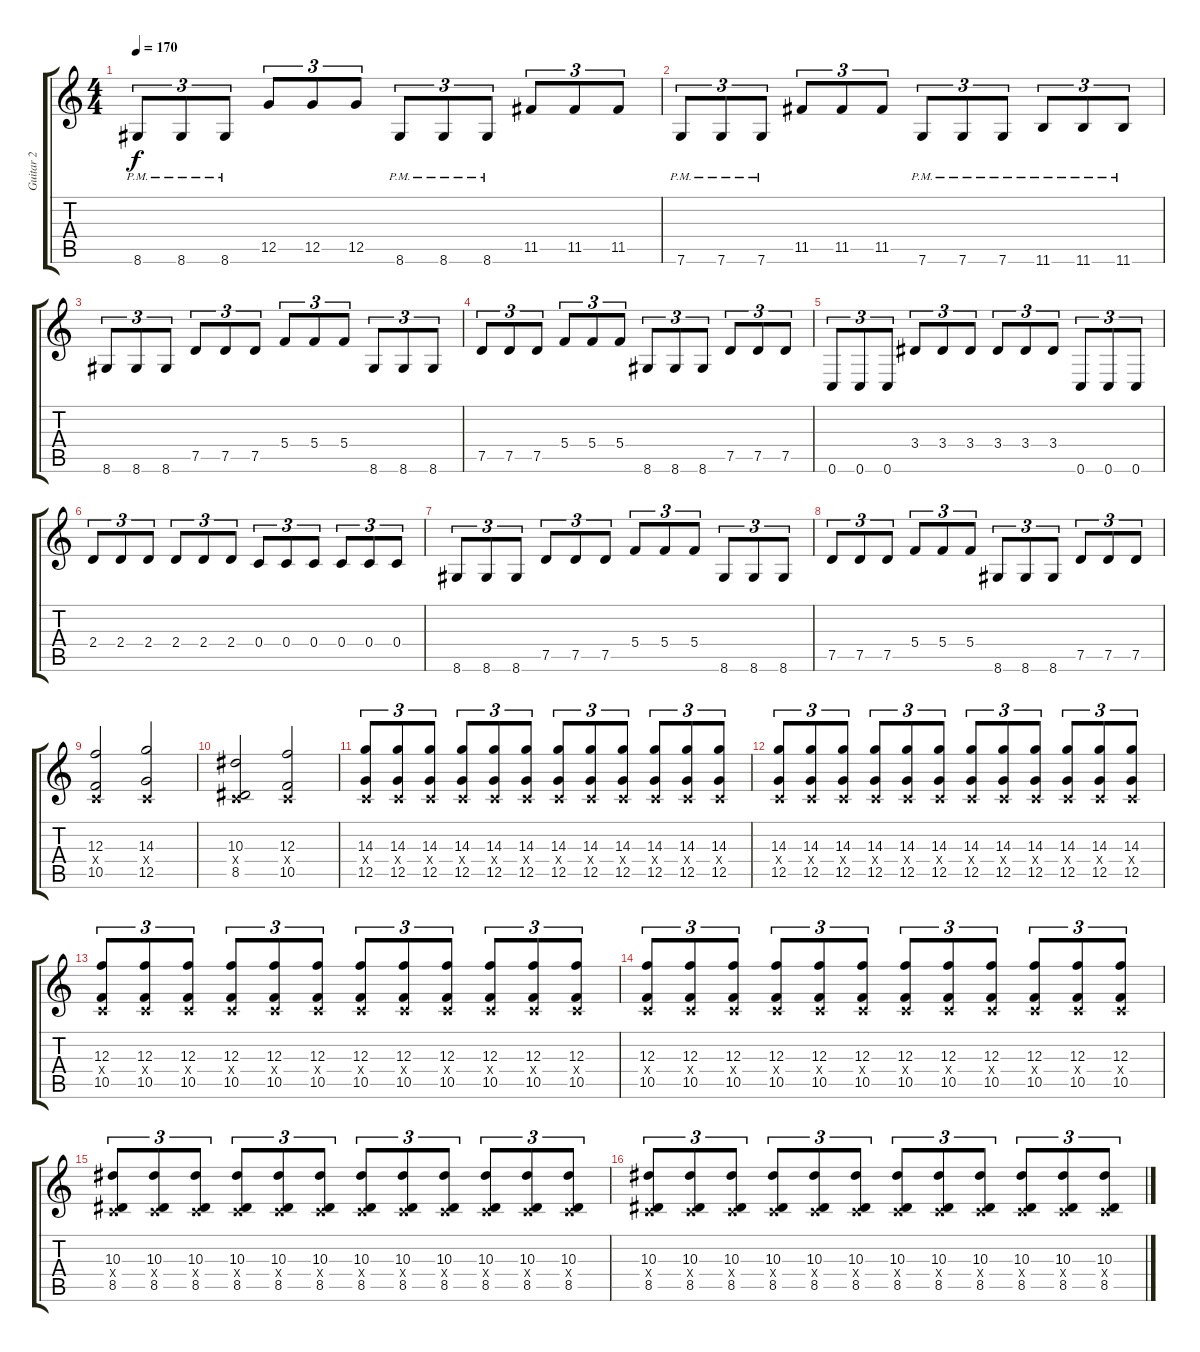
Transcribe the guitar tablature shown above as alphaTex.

\track ("Guitar 2" "Guitar 2") {instrument distortionguitar}
\staff {score tabs}
\tuning (D4 A3 F3 C3 G2 C2) {hide}
\ts (4 4)
\tempo 170
\clef g2
\ks c
8.6{pm}.8{tu (3 2) dy f} 8.6{pm}.8{tu (3 2)} 8.6{pm}.8{tu (3 2)} 12.5.8{tu (3 2)} 12.5.8{tu (3 2)} 12.5.8{tu (3 2)} 8.6{pm}.8{tu (3 2)} 8.6{pm}.8{tu (3 2)} 8.6{pm}.8{tu (3 2)} 11.5.8{tu (3 2)} 11.5.8{tu (3 2)} 11.5.8{tu (3 2)} |
7.6{pm}.8{tu (3 2)} 7.6{pm}.8{tu (3 2)} 7.6{pm}.8{tu (3 2)} 11.5.8{tu (3 2)} 11.5.8{tu (3 2)} 11.5.8{tu (3 2)} 7.6{pm}.8{tu (3 2)} 7.6{pm}.8{tu (3 2)} 7.6{pm}.8{tu (3 2)} 11.6{pm}.8{tu (3 2)} 11.6{pm}.8{tu (3 2)} 11.6{pm}.8{tu (3 2)} |
8.6.8{tu (3 2)} 8.6.8{tu (3 2)} 8.6.8{tu (3 2)} 7.5.8{tu (3 2)} 7.5.8{tu (3 2)} 7.5.8{tu (3 2)} 5.4.8{tu (3 2)} 5.4.8{tu (3 2)} 5.4.8{tu (3 2)} 8.6.8{tu (3 2)} 8.6.8{tu (3 2)} 8.6.8{tu (3 2)} |
7.5.8{tu (3 2)} 7.5.8{tu (3 2)} 7.5.8{tu (3 2)} 5.4.8{tu (3 2)} 5.4.8{tu (3 2)} 5.4.8{tu (3 2)} 8.6.8{tu (3 2)} 8.6.8{tu (3 2)} 8.6.8{tu (3 2)} 7.5.8{tu (3 2)} 7.5.8{tu (3 2)} 7.5.8{tu (3 2)} |
0.6.8{tu (3 2)} 0.6.8{tu (3 2)} 0.6.8{tu (3 2)} 3.4.8{tu (3 2)} 3.4.8{tu (3 2)} 3.4.8{tu (3 2)} 3.4.8{tu (3 2)} 3.4.8{tu (3 2)} 3.4.8{tu (3 2)} 0.6.8{tu (3 2)} 0.6.8{tu (3 2)} 0.6.8{tu (3 2)} |
2.4.8{tu (3 2)} 2.4.8{tu (3 2)} 2.4.8{tu (3 2)} 2.4.8{tu (3 2)} 2.4.8{tu (3 2)} 2.4.8{tu (3 2)} 0.4.8{tu (3 2)} 0.4.8{tu (3 2)} 0.4.8{tu (3 2)} 0.4.8{tu (3 2)} 0.4.8{tu (3 2)} 0.4.8{tu (3 2)} |
8.6.8{tu (3 2)} 8.6.8{tu (3 2)} 8.6.8{tu (3 2)} 7.5.8{tu (3 2)} 7.5.8{tu (3 2)} 7.5.8{tu (3 2)} 5.4.8{tu (3 2)} 5.4.8{tu (3 2)} 5.4.8{tu (3 2)} 8.6.8{tu (3 2)} 8.6.8{tu (3 2)} 8.6.8{tu (3 2)} |
7.5.8{tu (3 2)} 7.5.8{tu (3 2)} 7.5.8{tu (3 2)} 5.4.8{tu (3 2)} 5.4.8{tu (3 2)} 5.4.8{tu (3 2)} 8.6.8{tu (3 2)} 8.6.8{tu (3 2)} 8.6.8{tu (3 2)} 7.5.8{tu (3 2)} 7.5.8{tu (3 2)} 7.5.8{tu (3 2)} |
(12.3 0.4{x} 10.5).2 (14.3 0.4{x} 12.5).2 |
(10.3 0.4{x} 8.5).2 (12.3 0.4{x} 10.5).2 |
(14.3 0.4{x} 12.5).8{tu (3 2)} (14.3 0.4{x} 12.5).8{tu (3 2)} (14.3 0.4{x} 12.5).8{tu (3 2)} (14.3 0.4{x} 12.5).8{tu (3 2)} (14.3 0.4{x} 12.5).8{tu (3 2)} (14.3 0.4{x} 12.5).8{tu (3 2)} (14.3 0.4{x} 12.5).8{tu (3 2)} (14.3 0.4{x} 12.5).8{tu (3 2)} (14.3 0.4{x} 12.5).8{tu (3 2)} (14.3 0.4{x} 12.5).8{tu (3 2)} (14.3 0.4{x} 12.5).8{tu (3 2)} (14.3 0.4{x} 12.5).8{tu (3 2)} |
(14.3 0.4{x} 12.5).8{tu (3 2)} (14.3 0.4{x} 12.5).8{tu (3 2)} (14.3 0.4{x} 12.5).8{tu (3 2)} (14.3 0.4{x} 12.5).8{tu (3 2)} (14.3 0.4{x} 12.5).8{tu (3 2)} (14.3 0.4{x} 12.5).8{tu (3 2)} (14.3 0.4{x} 12.5).8{tu (3 2)} (14.3 0.4{x} 12.5).8{tu (3 2)} (14.3 0.4{x} 12.5).8{tu (3 2)} (14.3 0.4{x} 12.5).8{tu (3 2)} (14.3 0.4{x} 12.5).8{tu (3 2)} (14.3 0.4{x} 12.5).8{tu (3 2)} |
(12.3 0.4{x} 10.5).8{tu (3 2)} (12.3 0.4{x} 10.5).8{tu (3 2)} (12.3 0.4{x} 10.5).8{tu (3 2)} (12.3 0.4{x} 10.5).8{tu (3 2)} (12.3 0.4{x} 10.5).8{tu (3 2)} (12.3 0.4{x} 10.5).8{tu (3 2)} (12.3 0.4{x} 10.5).8{tu (3 2)} (12.3 0.4{x} 10.5).8{tu (3 2)} (12.3 0.4{x} 10.5).8{tu (3 2)} (12.3 0.4{x} 10.5).8{tu (3 2)} (12.3 0.4{x} 10.5).8{tu (3 2)} (12.3 0.4{x} 10.5).8{tu (3 2)} |
(12.3 0.4{x} 10.5).8{tu (3 2)} (12.3 0.4{x} 10.5).8{tu (3 2)} (12.3 0.4{x} 10.5).8{tu (3 2)} (12.3 0.4{x} 10.5).8{tu (3 2)} (12.3 0.4{x} 10.5).8{tu (3 2)} (12.3 0.4{x} 10.5).8{tu (3 2)} (12.3 0.4{x} 10.5).8{tu (3 2)} (12.3 0.4{x} 10.5).8{tu (3 2)} (12.3 0.4{x} 10.5).8{tu (3 2)} (12.3 0.4{x} 10.5).8{tu (3 2)} (12.3 0.4{x} 10.5).8{tu (3 2)} (12.3 0.4{x} 10.5).8{tu (3 2)} |
(10.3 0.4{x} 8.5).8{tu (3 2)} (10.3 0.4{x} 8.5).8{tu (3 2)} (10.3 0.4{x} 8.5).8{tu (3 2)} (10.3 0.4{x} 8.5).8{tu (3 2)} (10.3 0.4{x} 8.5).8{tu (3 2)} (10.3 0.4{x} 8.5).8{tu (3 2)} (10.3 0.4{x} 8.5).8{tu (3 2)} (10.3 0.4{x} 8.5).8{tu (3 2)} (10.3 0.4{x} 8.5).8{tu (3 2)} (10.3 0.4{x} 8.5).8{tu (3 2)} (10.3 0.4{x} 8.5).8{tu (3 2)} (10.3 0.4{x} 8.5).8{tu (3 2)} |
(10.3 0.4{x} 8.5).8{tu (3 2)} (10.3 0.4{x} 8.5).8{tu (3 2)} (10.3 0.4{x} 8.5).8{tu (3 2)} (10.3 0.4{x} 8.5).8{tu (3 2)} (10.3 0.4{x} 8.5).8{tu (3 2)} (10.3 0.4{x} 8.5).8{tu (3 2)} (10.3 0.4{x} 8.5).8{tu (3 2)} (10.3 0.4{x} 8.5).8{tu (3 2)} (10.3 0.4{x} 8.5).8{tu (3 2)} (10.3 0.4{x} 8.5).8{tu (3 2)} (10.3 0.4{x} 8.5).8{tu (3 2)} (10.3 0.4{x} 8.5).8{tu (3 2)}
